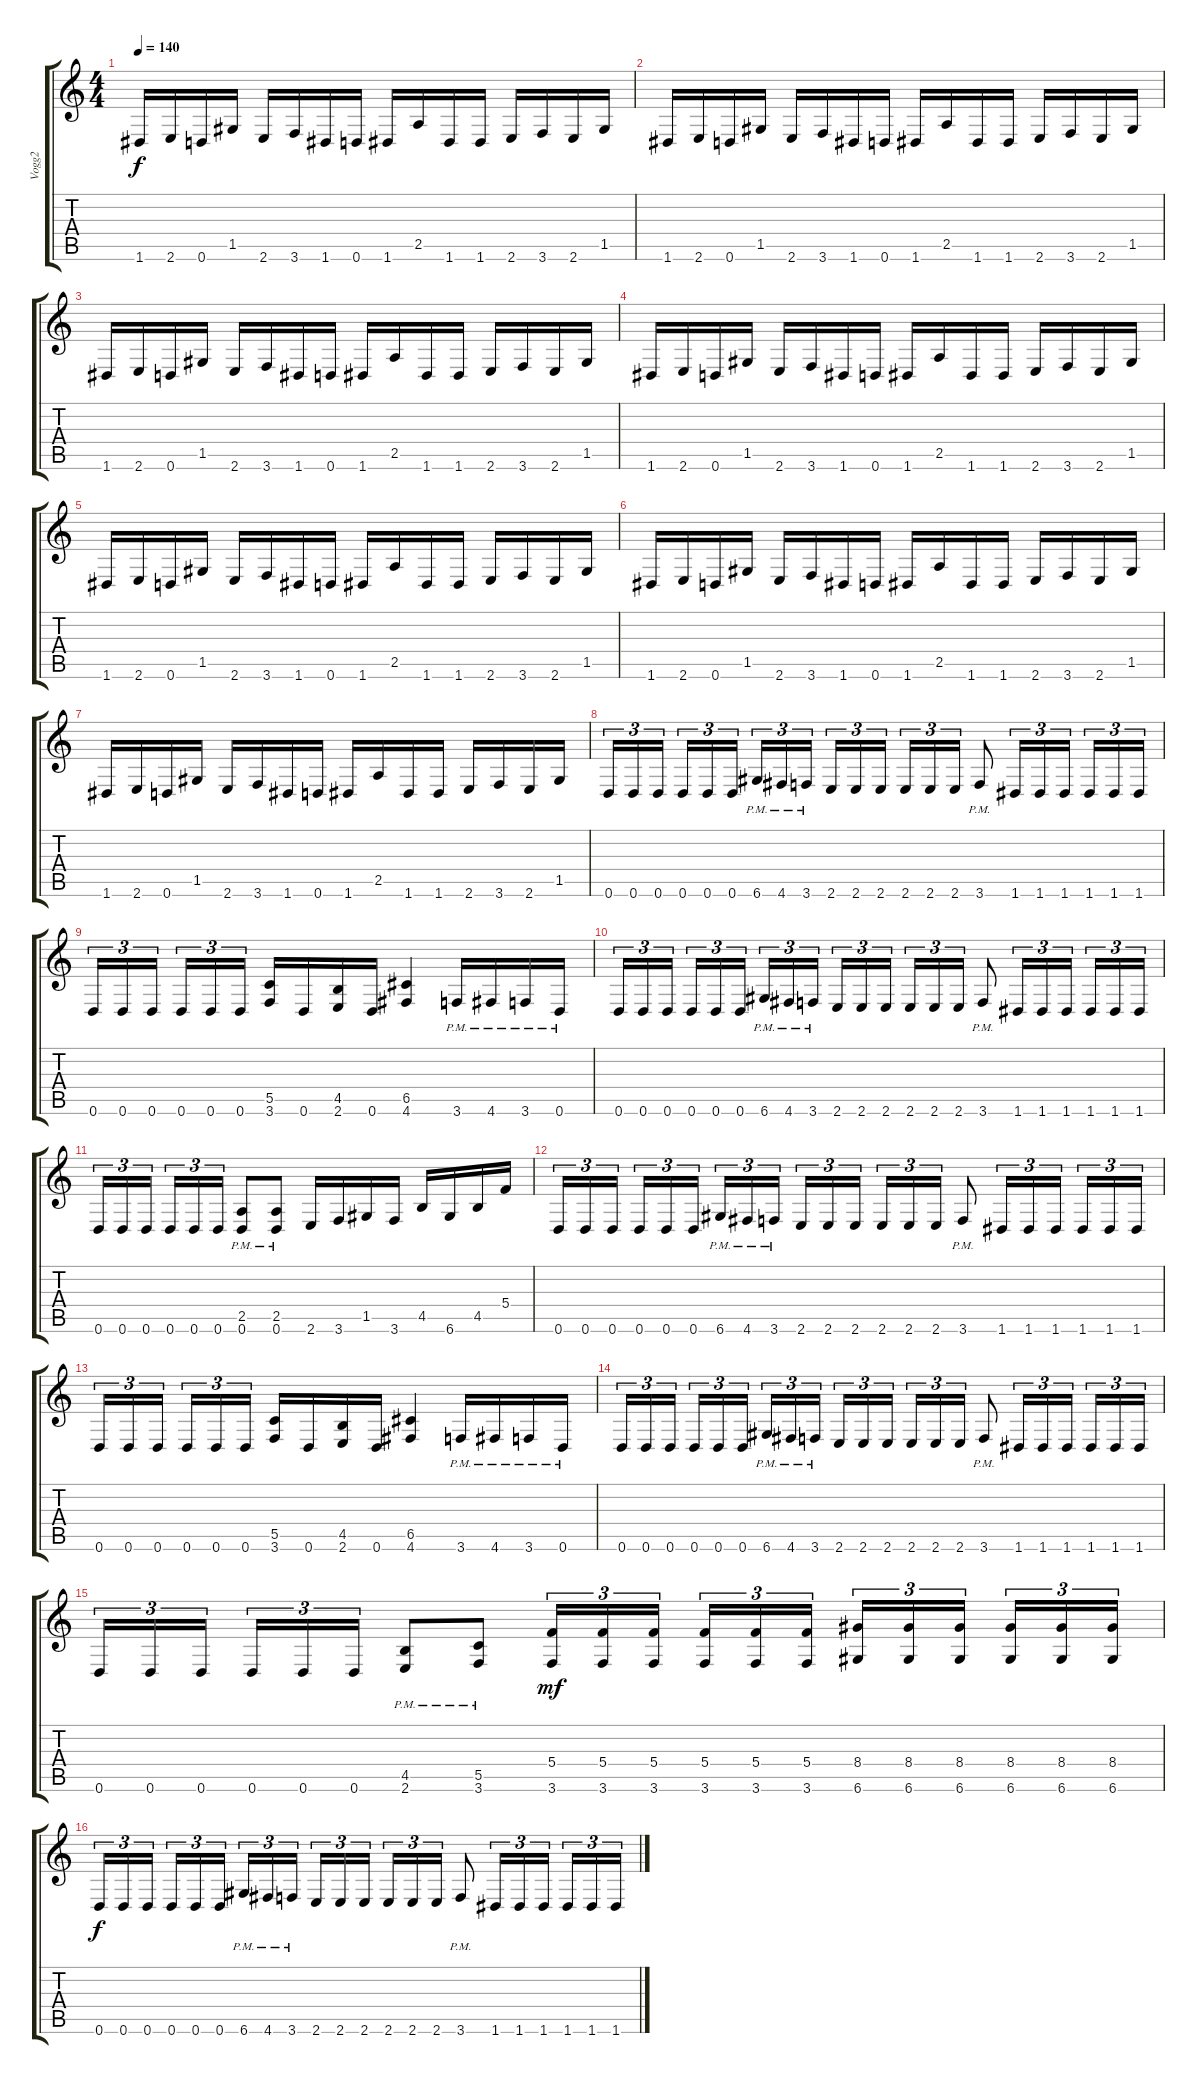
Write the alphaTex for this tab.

\track ("Vogg2" "Vogg2") {instrument distortionguitar}
\staff {score tabs}
\tuning (D4 A3 F3 C3 G2 D2) {hide}
\ts (4 4)
\tempo 140
\clef g2
\ks c
1.6.16{dy f} 2.6.16 0.6.16 1.5.16 2.6.16 3.6.16 1.6.16 0.6.16 1.6.16 2.5.16 1.6.16 1.6.16 2.6.16 3.6.16 2.6.16 1.5.16 |
1.6.16 2.6.16 0.6.16 1.5.16 2.6.16 3.6.16 1.6.16 0.6.16 1.6.16 2.5.16 1.6.16 1.6.16 2.6.16 3.6.16 2.6.16 1.5.16 |
1.6.16 2.6.16 0.6.16 1.5.16 2.6.16 3.6.16 1.6.16 0.6.16 1.6.16 2.5.16 1.6.16 1.6.16 2.6.16 3.6.16 2.6.16 1.5.16 |
1.6.16 2.6.16 0.6.16 1.5.16 2.6.16 3.6.16 1.6.16 0.6.16 1.6.16 2.5.16 1.6.16 1.6.16 2.6.16 3.6.16 2.6.16 1.5.16 |
1.6.16 2.6.16 0.6.16 1.5.16 2.6.16 3.6.16 1.6.16 0.6.16 1.6.16 2.5.16 1.6.16 1.6.16 2.6.16 3.6.16 2.6.16 1.5.16 |
1.6.16 2.6.16 0.6.16 1.5.16 2.6.16 3.6.16 1.6.16 0.6.16 1.6.16 2.5.16 1.6.16 1.6.16 2.6.16 3.6.16 2.6.16 1.5.16 |
1.6.16 2.6.16 0.6.16 1.5.16 2.6.16 3.6.16 1.6.16 0.6.16 1.6.16 2.5.16 1.6.16 1.6.16 2.6.16 3.6.16 2.6.16 1.5.16 |
0.6.16{tu (3 2)} 0.6.16{tu (3 2)} 0.6.16{tu (3 2)} 0.6.16{tu (3 2)} 0.6.16{tu (3 2)} 0.6.16{tu (3 2)} 6.6{pm}.16{tu (3 2)} 4.6{pm}.16{tu (3 2)} 3.6{pm}.16{tu (3 2)} 2.6.16{tu (3 2)} 2.6.16{tu (3 2)} 2.6.16{tu (3 2)} 2.6.16{tu (3 2)} 2.6.16{tu (3 2)} 2.6.16{tu (3 2)} 3.6{pm}.8 1.6.16{tu (3 2)} 1.6.16{tu (3 2)} 1.6.16{tu (3 2)} 1.6.16{tu (3 2)} 1.6.16{tu (3 2)} 1.6.16{tu (3 2)} |
0.6.16{tu (3 2)} 0.6.16{tu (3 2)} 0.6.16{tu (3 2)} 0.6.16{tu (3 2)} 0.6.16{tu (3 2)} 0.6.16{tu (3 2)} (5.5 3.6).16 0.6.16 (4.5 2.6).16 0.6.16 (6.5 4.6).4 3.6{pm}.16 4.6{pm}.16 3.6{pm}.16 0.6{pm}.16 |
0.6.16{tu (3 2)} 0.6.16{tu (3 2)} 0.6.16{tu (3 2)} 0.6.16{tu (3 2)} 0.6.16{tu (3 2)} 0.6.16{tu (3 2)} 6.6{pm}.16{tu (3 2)} 4.6{pm}.16{tu (3 2)} 3.6{pm}.16{tu (3 2)} 2.6.16{tu (3 2)} 2.6.16{tu (3 2)} 2.6.16{tu (3 2)} 2.6.16{tu (3 2)} 2.6.16{tu (3 2)} 2.6.16{tu (3 2)} 3.6{pm}.8 1.6.16{tu (3 2)} 1.6.16{tu (3 2)} 1.6.16{tu (3 2)} 1.6.16{tu (3 2)} 1.6.16{tu (3 2)} 1.6.16{tu (3 2)} |
0.6.16{tu (3 2)} 0.6.16{tu (3 2)} 0.6.16{tu (3 2)} 0.6.16{tu (3 2)} 0.6.16{tu (3 2)} 0.6.16{tu (3 2)} (2.5{pm} 0.6{pm}).8 (2.5{pm} 0.6{pm}).8 2.6.16 3.6.16 1.5.16 3.6.16 4.5.16 6.6.16 4.5.16 5.4.16 |
0.6.16{tu (3 2)} 0.6.16{tu (3 2)} 0.6.16{tu (3 2)} 0.6.16{tu (3 2)} 0.6.16{tu (3 2)} 0.6.16{tu (3 2)} 6.6{pm}.16{tu (3 2)} 4.6{pm}.16{tu (3 2)} 3.6{pm}.16{tu (3 2)} 2.6.16{tu (3 2)} 2.6.16{tu (3 2)} 2.6.16{tu (3 2)} 2.6.16{tu (3 2)} 2.6.16{tu (3 2)} 2.6.16{tu (3 2)} 3.6{pm}.8 1.6.16{tu (3 2)} 1.6.16{tu (3 2)} 1.6.16{tu (3 2)} 1.6.16{tu (3 2)} 1.6.16{tu (3 2)} 1.6.16{tu (3 2)} |
0.6.16{tu (3 2)} 0.6.16{tu (3 2)} 0.6.16{tu (3 2)} 0.6.16{tu (3 2)} 0.6.16{tu (3 2)} 0.6.16{tu (3 2)} (5.5 3.6).16 0.6.16 (4.5 2.6).16 0.6.16 (6.5 4.6).4 3.6{pm}.16 4.6{pm}.16 3.6{pm}.16 0.6{pm}.16 |
0.6.16{tu (3 2)} 0.6.16{tu (3 2)} 0.6.16{tu (3 2)} 0.6.16{tu (3 2)} 0.6.16{tu (3 2)} 0.6.16{tu (3 2)} 6.6{pm}.16{tu (3 2)} 4.6{pm}.16{tu (3 2)} 3.6{pm}.16{tu (3 2)} 2.6.16{tu (3 2)} 2.6.16{tu (3 2)} 2.6.16{tu (3 2)} 2.6.16{tu (3 2)} 2.6.16{tu (3 2)} 2.6.16{tu (3 2)} 3.6{pm}.8 1.6.16{tu (3 2)} 1.6.16{tu (3 2)} 1.6.16{tu (3 2)} 1.6.16{tu (3 2)} 1.6.16{tu (3 2)} 1.6.16{tu (3 2)} |
0.6.16{tu (3 2)} 0.6.16{tu (3 2)} 0.6.16{tu (3 2)} 0.6.16{tu (3 2)} 0.6.16{tu (3 2)} 0.6.16{tu (3 2)} (4.5{pm} 2.6{pm}).8 (5.5{pm} 3.6{pm}).8 (5.4 3.6).16{tu (3 2) dy mf} (5.4 3.6).16{tu (3 2)} (5.4 3.6).16{tu (3 2)} (5.4 3.6).16{tu (3 2)} (5.4 3.6).16{tu (3 2)} (5.4 3.6).16{tu (3 2)} (8.4 6.6).16{tu (3 2)} (8.4 6.6).16{tu (3 2)} (8.4 6.6).16{tu (3 2)} (8.4 6.6).16{tu (3 2)} (8.4 6.6).16{tu (3 2)} (8.4 6.6).16{tu (3 2)} |
0.6.16{tu (3 2) dy f} 0.6.16{tu (3 2)} 0.6.16{tu (3 2)} 0.6.16{tu (3 2)} 0.6.16{tu (3 2)} 0.6.16{tu (3 2)} 6.6{pm}.16{tu (3 2)} 4.6{pm}.16{tu (3 2)} 3.6{pm}.16{tu (3 2)} 2.6.16{tu (3 2)} 2.6.16{tu (3 2)} 2.6.16{tu (3 2)} 2.6.16{tu (3 2)} 2.6.16{tu (3 2)} 2.6.16{tu (3 2)} 3.6{pm}.8 1.6.16{tu (3 2)} 1.6.16{tu (3 2)} 1.6.16{tu (3 2)} 1.6.16{tu (3 2)} 1.6.16{tu (3 2)} 1.6.16{tu (3 2)}
